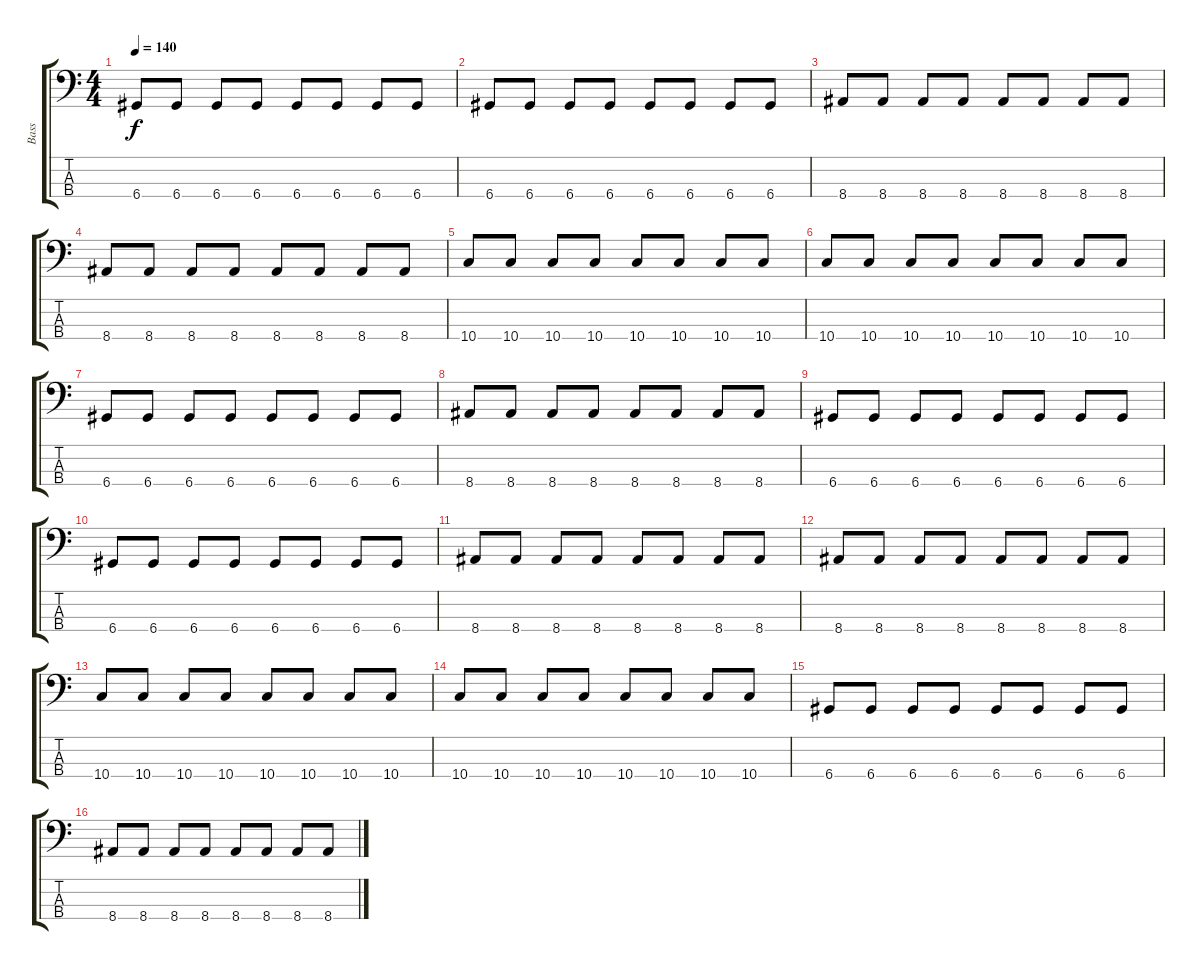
\track ("Bass" "Bass") {instrument electricbasspick}
\staff {score tabs}
\tuning (G2 D2 A1 D1) {hide}
\ts (4 4)
\tempo 140
\clef f4
\ks c
6.4.8{dy f} 6.4.8 6.4.8 6.4.8 6.4.8 6.4.8 6.4.8 6.4.8 |
6.4.8 6.4.8 6.4.8 6.4.8 6.4.8 6.4.8 6.4.8 6.4.8 |
8.4.8 8.4.8 8.4.8 8.4.8 8.4.8 8.4.8 8.4.8 8.4.8 |
8.4.8 8.4.8 8.4.8 8.4.8 8.4.8 8.4.8 8.4.8 8.4.8 |
10.4.8 10.4.8 10.4.8 10.4.8 10.4.8 10.4.8 10.4.8 10.4.8 |
10.4.8 10.4.8 10.4.8 10.4.8 10.4.8 10.4.8 10.4.8 10.4.8 |
6.4.8 6.4.8 6.4.8 6.4.8 6.4.8 6.4.8 6.4.8 6.4.8 |
8.4.8 8.4.8 8.4.8 8.4.8 8.4.8 8.4.8 8.4.8 8.4.8 |
6.4.8 6.4.8 6.4.8 6.4.8 6.4.8 6.4.8 6.4.8 6.4.8 |
6.4.8 6.4.8 6.4.8 6.4.8 6.4.8 6.4.8 6.4.8 6.4.8 |
8.4.8 8.4.8 8.4.8 8.4.8 8.4.8 8.4.8 8.4.8 8.4.8 |
8.4.8 8.4.8 8.4.8 8.4.8 8.4.8 8.4.8 8.4.8 8.4.8 |
10.4.8 10.4.8 10.4.8 10.4.8 10.4.8 10.4.8 10.4.8 10.4.8 |
10.4.8 10.4.8 10.4.8 10.4.8 10.4.8 10.4.8 10.4.8 10.4.8 |
6.4.8 6.4.8 6.4.8 6.4.8 6.4.8 6.4.8 6.4.8 6.4.8 |
8.4.8 8.4.8 8.4.8 8.4.8 8.4.8 8.4.8 8.4.8 8.4.8
